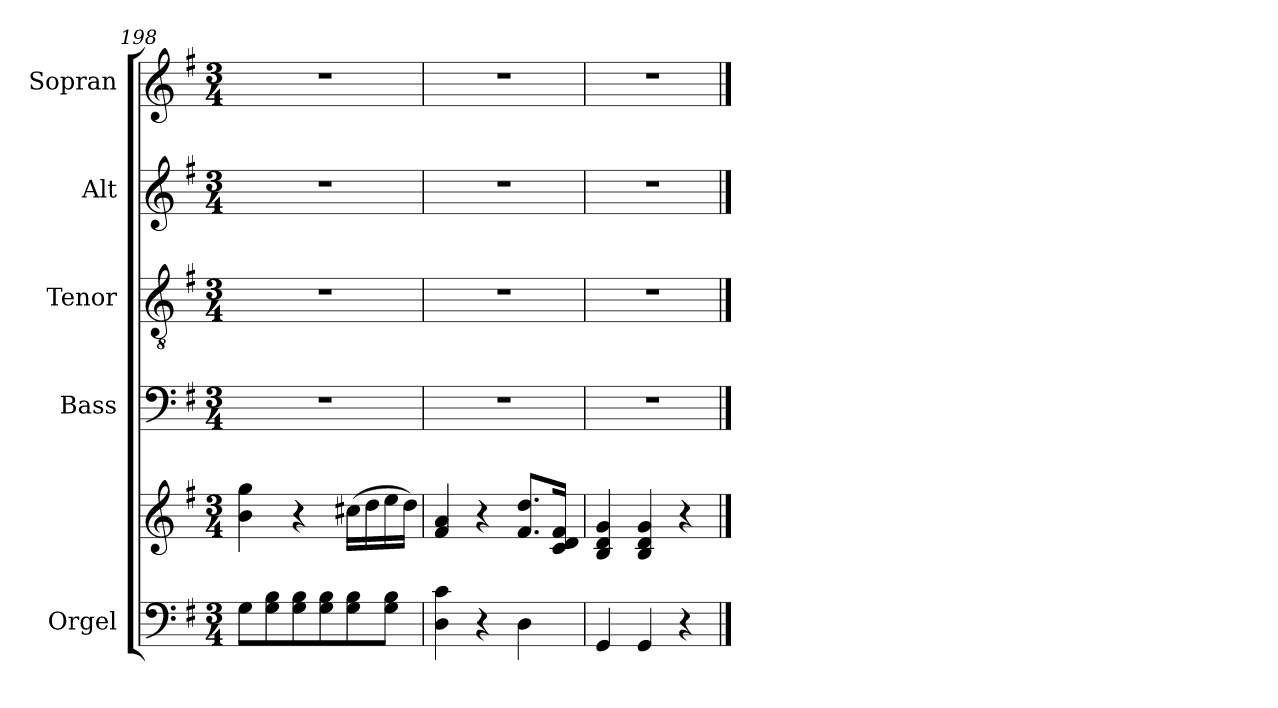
**kern	**kern	**kern	**kern	**kern	**kern
*part5	*part5	*part4	*part3	*part2	*part1
*staff6	*staff5	*staff4	*staff3	*staff2	*staff1
*I"Orgel	*	*I"Bass	*I"Tenor	*I"Alt	*I"Sopran
*I'Org.	*	*I'B.	*I'T.	*I'A.	*I'S.
*clefF4	*clefG2	*clefF4	*clefGv2	*clefG2	*clefG2
*k[f#]	*k[f#]	*k[f#]	*k[f#]	*k[f#]	*k[f#]
*G:	*G:	*G:	*G:	*G:	*G:
*M3/4	*M3/4	*M3/4	*M3/4	*M3/4	*M3/4
=198	=198	=198	=198	=198	=198
8G\L	4b\ 4gg\	2.r	2.r	2.r	2.r
8G\ 8B\	.	.	.	.	.
8G\ 8B\	4r	.	.	.	.
8G\ 8B\	.	.	.	.	.
8G\ 8B\	(>16cc#X\LL	.	.	.	.
.	16dd\	.	.	.	.
8G\ 8B\J	16ee\	.	.	.	.
.	16dd\JJ)	.	.	.	.
=199	=199	=199	=199	=199	=199
4D\ 4c\	4f#/ 4a/	2.r	2.r	2.r	2.r
4r	4r	.	.	.	.
4D\	8.f#/ 8.dd/L	.	.	.	.
.	16c/ 16d/ 16f#/Jk	.	.	.	.
=200	=200	=200	=200	=200	=200
4GG/	4B/ 4d/ 4g/	2.r	2.r	2.r	2.r
4GG/	4B/ 4d/ 4g/	.	.	.	.
4r	4r	.	.	.	.
==	==	==	==	==	==
*-	*-	*-	*-	*-	*-
